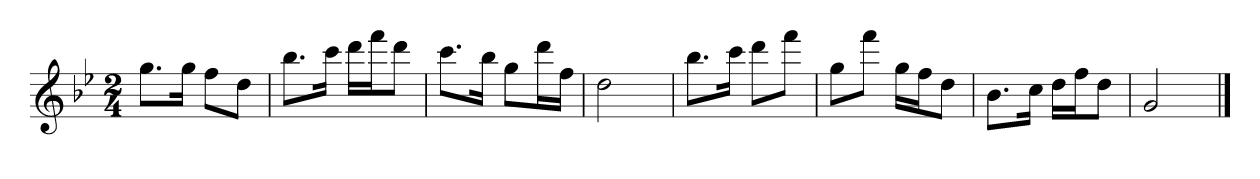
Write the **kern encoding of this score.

**kern
*part1
*staff1
*clefG2
*k[b-e-]
*B-:
*M2/4
=1
8.gg\L
16gg\Jk
8ff\L
8dd\J
=2
8.bb-\L
16ccc\Jk
16ddd\LL
16fff\J
8ddd\J
=3
8.ccc\L
16bb-\Jk
8gg\L
16ddd\L
16ff\JJ
=4
2dd\
=5
8.bb-\L
16ccc\Jk
8ddd\L
8fff\J
=6
8gg\L
8fff\J
16gg\LL
16ff\J
8dd\J
=7
8.b-\L
16cc\Jk
16dd\LL
16ff\J
8dd\J
=8
2g/
==
*-
